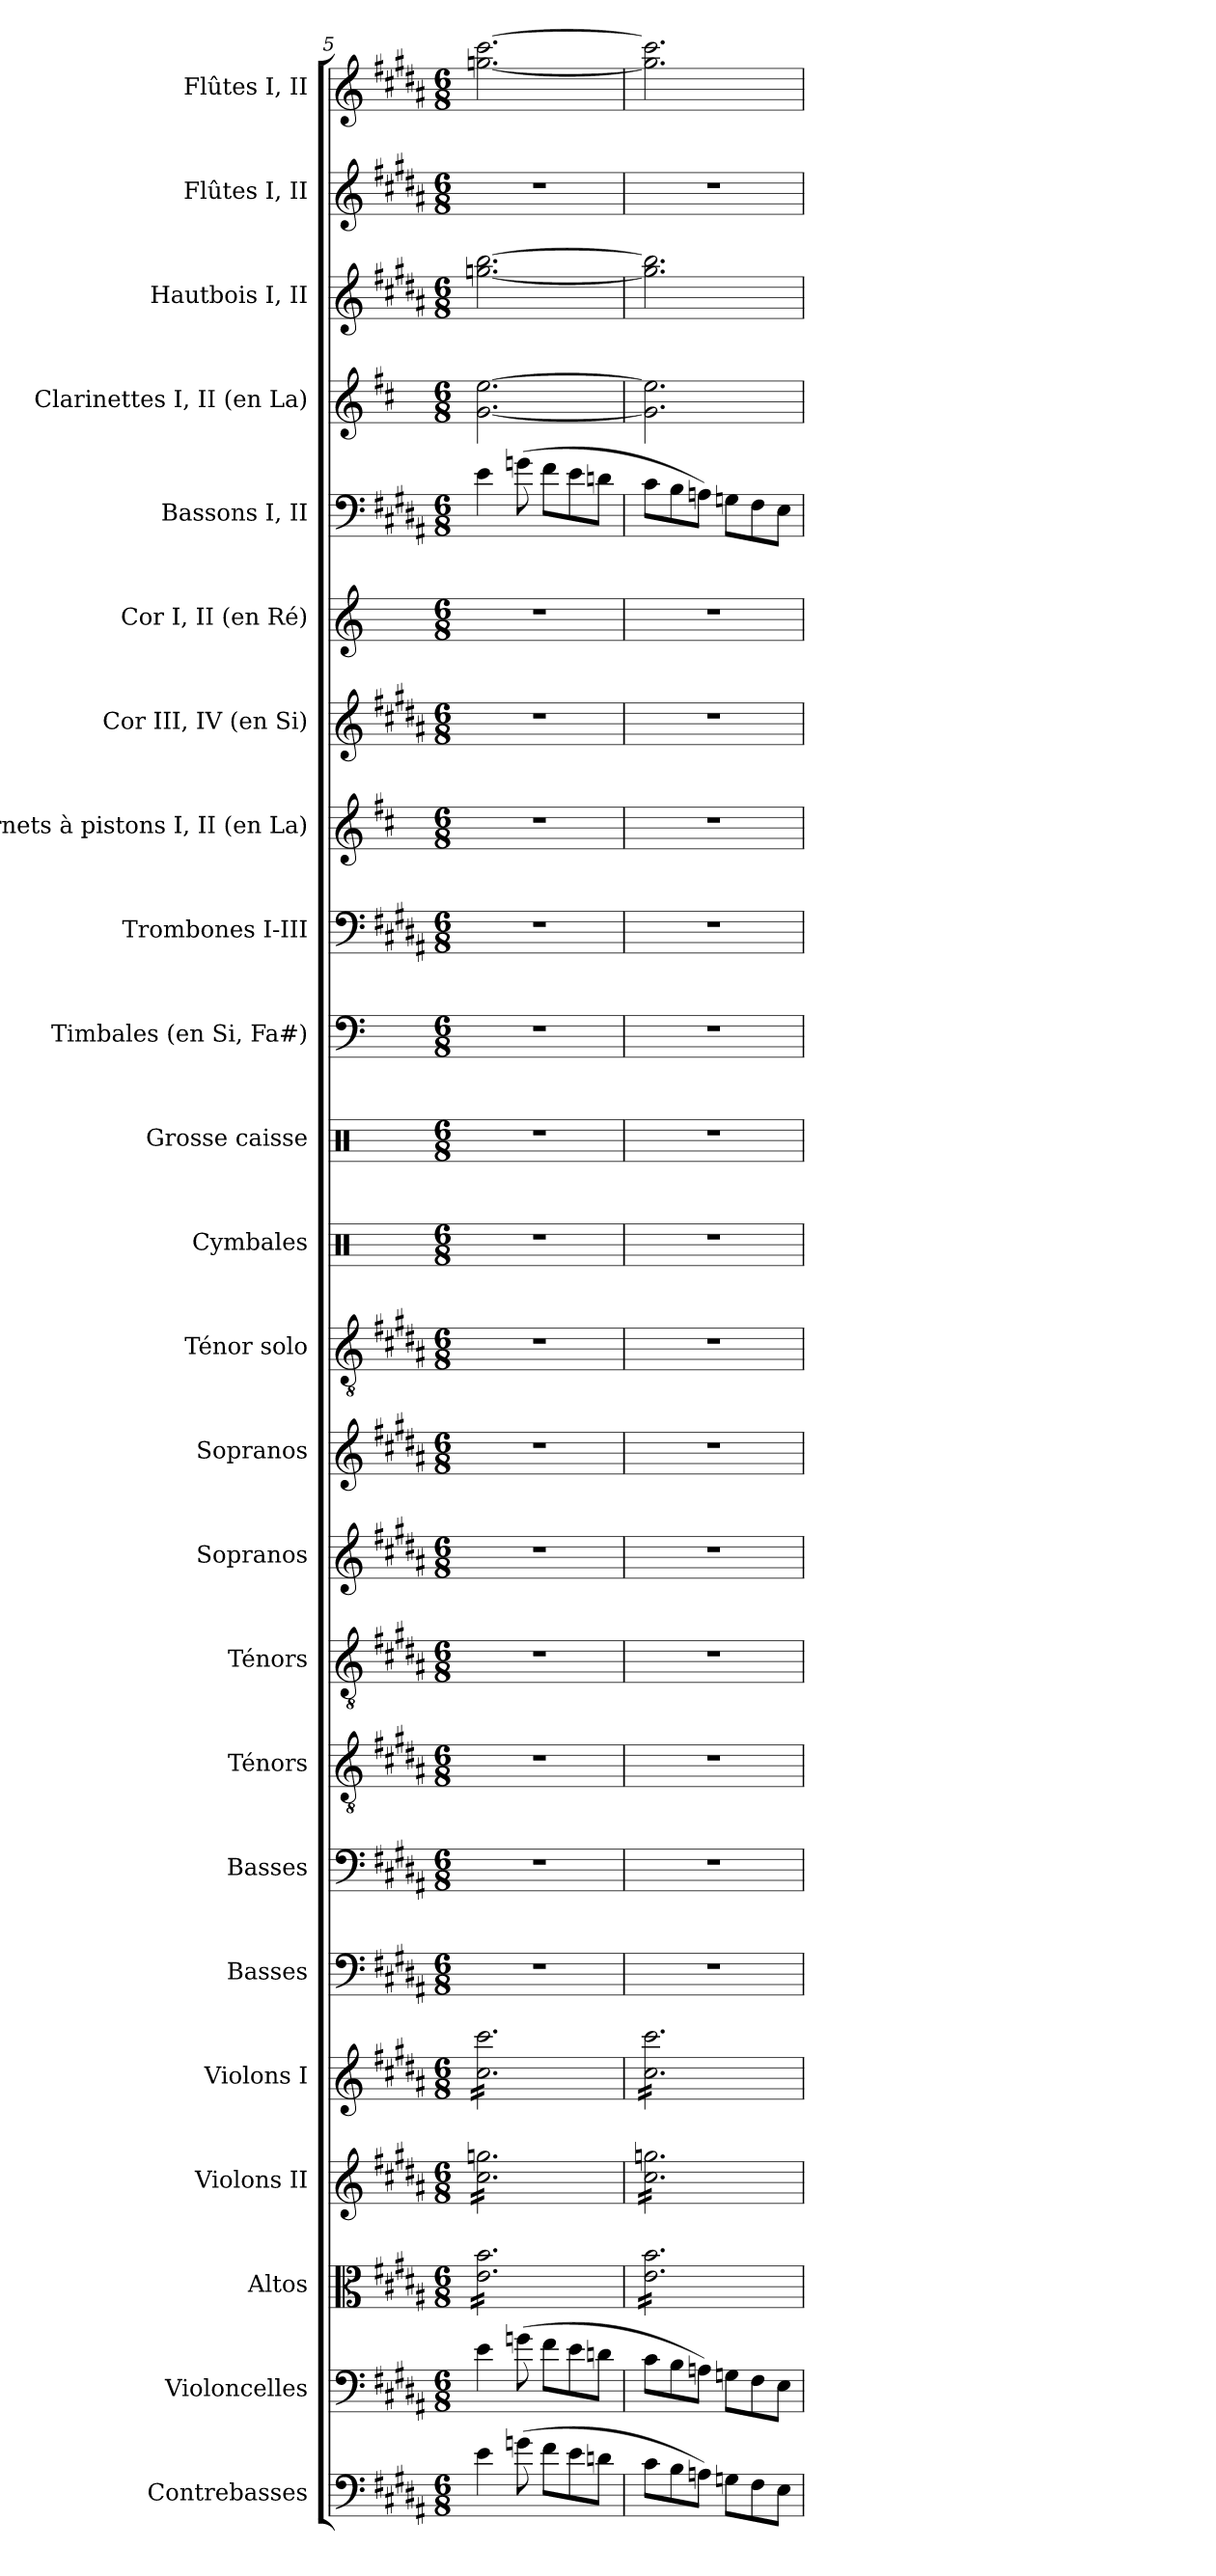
**kern	**kern	**kern	**kern	**kern	**kern	**kern	**kern	**kern	**kern	**kern	**kern	**kern	**kern	**kern	**kern	**kern	**kern	**kern	**kern	**kern	**kern	**kern	**kern
*part24	*part23	*part22	*part21	*part20	*part19	*part18	*part17	*part16	*part15	*part14	*part13	*part12	*part11	*part10	*part9	*part8	*part7	*part6	*part5	*part4	*part3	*part2	*part1
*staff24	*staff23	*staff22	*staff21	*staff20	*staff19	*staff18	*staff17	*staff16	*staff15	*staff14	*staff13	*staff12	*staff11	*staff10	*staff9	*staff8	*staff7	*staff6	*staff5	*staff4	*staff3	*staff2	*staff1
*I"Contrebasses	*I"Violoncelles	*I"Altos	*I"Violons II	*I"Violons I	*I"Basses	*I"Basses	*I"Ténors	*I"Ténors	*I"Sopranos	*I"Sopranos	*I"Ténor solo	*I"Cymbales	*I"Grosse caisse	*I"Timbales (en Si, Fa#)	*I"Trombones I-III	*I"Cornets à pistons I, II (en La)	*I"Cor III, IV (en Si)	*I"Cor I, II (en Ré)	*I"Bassons I, II	*I"Clarinettes I, II (en La)	*I"Hautbois I, II	*I"Flûtes I, II	*I"Flûtes I, II
*I'Cb.	*I'Vlles	*I'Altos	*I'Vns II	*I'Vns I	*I'Basses	*I'Basses	*I'Tén.	*I'Tén.	*I'Sopr.	*I'Sopr.	*I'Tén. solo	*I'Cym.	*I'G. c.	*I'Timb.	*I'Trb.	*I'C.à p. (La)	*I'Cor (Si)	*I'Cor (Ré)	*I'Bns	*I'Cl. (La)	*I'Hb.	*I'Fl.	*I'Fl.
*clefF4	*clefF4	*clefC3	*clefG2	*clefG2	*clefF4	*clefF4	*clefGv2	*clefGv2	*clefG2	*clefG2	*clefGv2	*clefX	*clefX	*clefF4	*clefF4	*clefG2	*clefG2	*clefG2	*clefF4	*clefG2	*clefG2	*clefG2	*clefG2
*ITrd7c12	*	*	*	*	*	*	*ITrd7c12	*ITrd7c12	*	*	*ITrd7c12	*	*	*	*	*ITrd2c3	*ITrd8c13	*ITrd6c10	*	*ITrd2c3	*	*	*
*k[f#c#g#d#a#]	*k[f#c#g#d#a#]	*k[f#c#g#d#a#]	*k[f#c#g#d#a#]	*k[f#c#g#d#a#]	*k[f#c#g#d#a#]	*k[f#c#g#d#a#]	*k[f#c#g#d#a#]	*k[f#c#g#d#a#]	*k[f#c#g#d#a#]	*k[f#c#g#d#a#]	*k[f#c#g#d#a#]	*k[]	*k[]	*k[]	*k[f#c#g#d#a#]	*k[f#c#g#d#a#]	*k[f#c#g#d#a#]	*k[f#c#]	*k[f#c#g#d#a#]	*k[f#c#g#d#a#]	*k[f#c#g#d#a#]	*k[f#c#g#d#a#]	*k[f#c#g#d#a#]
*B:	*B:	*B:	*B:	*B:	*B:	*B:	*B:	*B:	*B:	*B:	*B:	*C:	*C:	*C:	*B:	*B:	*B:	*D:	*B:	*B:	*B:	*B:	*B:
*M6/8	*M6/8	*M6/8	*M6/8	*M6/8	*M6/8	*M6/8	*M6/8	*M6/8	*M6/8	*M6/8	*M6/8	*M6/8	*M6/8	*M6/8	*M6/8	*M6/8	*M6/8	*M6/8	*M6/8	*M6/8	*M6/8	*M6/8	*M6/8
=5	=5	=5	=5	=5	=5	=5	=5	=5	=5	=5	=5	=5	=5	=5	=5	=5	=5	=5	=5	=5	=5	=5	=5
!	!	!	!	!	!LO:N:vis=1	!LO:N:vis=1	!LO:N:vis=1	!LO:N:vis=1	!LO:N:vis=1	!LO:N:vis=1	!LO:N:vis=1	!LO:N:vis=1	!LO:N:vis=1	!LO:N:vis=1	!LO:N:vis=1	!LO:N:vis=1	!LO:N:vis=1	!LO:N:vis=1	!	!	!	!LO:N:vis=1	!
*	*	*tremolo	*	*	*	*	*	*	*	*	*	*	*	*	*	*	*	*	*	*	*	*	*
*	*	*	*tremolo	*	*	*	*	*	*	*	*	*	*	*	*	*	*	*	*	*	*	*	*
*	*	*	*	*tremolo	*	*	*	*	*	*	*	*	*	*	*	*	*	*	*	*	*	*	*
4Ei\	4ei\	16ei\ 16biLL	16cc#i\ 16ggniLL	16cc#i\ 16ccc#iLL	2.r	2.r	2.r	2.r	2.r	2.r	2.r	2.r	2.r	2.r	2.r	2.r	2.r	2.r	4ei\	[<2.ei\ [>2.cc#i	[<2.ggni\ [>2.bbi	2.r	[<2.ggni\ [>2.ccc#i
.	.	16ei\ 16bi	16cc#i\ 16ggni	16cc#i\ 16ccc#i	.	.	.	.	.	.	.	.	.	.	.	.	.	.	.	.	.	.	.
.	.	16ei\ 16bi	16cc#i\ 16ggni	16cc#i\ 16ccc#i	.	.	.	.	.	.	.	.	.	.	.	.	.	.	.	.	.	.	.
.	.	16ei\ 16bi	16cc#i\ 16ggni	16cc#i\ 16ccc#i	.	.	.	.	.	.	.	.	.	.	.	.	.	.	.	.	.	.	.
(8Gni\	(8gni\	16ei\ 16bi	16cc#i\ 16ggni	16cc#i\ 16ccc#i	.	.	.	.	.	.	.	.	.	.	.	.	.	.	(8gni\	.	.	.	.
.	.	16ei\ 16bi	16cc#i\ 16ggni	16cc#i\ 16ccc#i	.	.	.	.	.	.	.	.	.	.	.	.	.	.	.	.	.	.	.
8F#i\L	8f#i\L	16ei\ 16bi	16cc#i\ 16ggni	16cc#i\ 16ccc#i	.	.	.	.	.	.	.	.	.	.	.	.	.	.	8f#i\L	.	.	.	.
.	.	16ei\ 16bi	16cc#i\ 16ggni	16cc#i\ 16ccc#i	.	.	.	.	.	.	.	.	.	.	.	.	.	.	.	.	.	.	.
8Ei\	8ei\	16ei\ 16bi	16cc#i\ 16ggni	16cc#i\ 16ccc#i	.	.	.	.	.	.	.	.	.	.	.	.	.	.	8ei\	.	.	.	.
.	.	16ei\ 16bi	16cc#i\ 16ggni	16cc#i\ 16ccc#i	.	.	.	.	.	.	.	.	.	.	.	.	.	.	.	.	.	.	.
8Dni\J	8dni\J	16ei\ 16bi	16cc#i\ 16ggni	16cc#i\ 16ccc#i	.	.	.	.	.	.	.	.	.	.	.	.	.	.	8dni\J	.	.	.	.
.	.	16ei\ 16biJJ	16cc#i\ 16ggniJJ	16cc#i\ 16ccc#iJJ	.	.	.	.	.	.	.	.	.	.	.	.	.	.	.	.	.	.	.
=6	=6	=6	=6	=6	=6	=6	=6	=6	=6	=6	=6	=6	=6	=6	=6	=6	=6	=6	=6	=6	=6	=6	=6
!	!	!	!	!	!LO:N:vis=1	!LO:N:vis=1	!LO:N:vis=1	!LO:N:vis=1	!LO:N:vis=1	!LO:N:vis=1	!LO:N:vis=1	!LO:N:vis=1	!LO:N:vis=1	!LO:N:vis=1	!LO:N:vis=1	!LO:N:vis=1	!LO:N:vis=1	!LO:N:vis=1	!	!	!	!LO:N:vis=1	!
8C#i\L	8c#i\L	16ei\ 16biLL	16cc#i\ 16ggniLL	16cc#i\ 16ccc#iLL	2.r	2.r	2.r	2.r	2.r	2.r	2.r	2.r	2.r	2.r	2.r	2.r	2.r	2.r	8c#i\L	2.ei\] 2.cc#i]	2.ggi\] 2.bbi]	2.r	2.ggi\] 2.ccc#i]
.	.	16ei\ 16bi	16cc#i\ 16ggni	16cc#i\ 16ccc#i	.	.	.	.	.	.	.	.	.	.	.	.	.	.	.	.	.	.	.
8BBi\	8Bi\	16ei\ 16bi	16cc#i\ 16ggni	16cc#i\ 16ccc#i	.	.	.	.	.	.	.	.	.	.	.	.	.	.	8Bi\	.	.	.	.
.	.	16ei\ 16bi	16cc#i\ 16ggni	16cc#i\ 16ccc#i	.	.	.	.	.	.	.	.	.	.	.	.	.	.	.	.	.	.	.
8AAni\J)	8Ani\J)	16ei\ 16bi	16cc#i\ 16ggni	16cc#i\ 16ccc#i	.	.	.	.	.	.	.	.	.	.	.	.	.	.	8Ani\J)	.	.	.	.
.	.	16ei\ 16bi	16cc#i\ 16ggni	16cc#i\ 16ccc#i	.	.	.	.	.	.	.	.	.	.	.	.	.	.	.	.	.	.	.
8GGni\L	8Gni\L	16ei\ 16bi	16cc#i\ 16ggni	16cc#i\ 16ccc#i	.	.	.	.	.	.	.	.	.	.	.	.	.	.	8Gni\L	.	.	.	.
.	.	16ei\ 16bi	16cc#i\ 16ggni	16cc#i\ 16ccc#i	.	.	.	.	.	.	.	.	.	.	.	.	.	.	.	.	.	.	.
8FF#i\	8F#i\	16ei\ 16bi	16cc#i\ 16ggni	16cc#i\ 16ccc#i	.	.	.	.	.	.	.	.	.	.	.	.	.	.	8F#i\	.	.	.	.
.	.	16ei\ 16bi	16cc#i\ 16ggni	16cc#i\ 16ccc#i	.	.	.	.	.	.	.	.	.	.	.	.	.	.	.	.	.	.	.
8EEi\J	8Ei\J	16ei\ 16bi	16cc#i\ 16ggni	16cc#i\ 16ccc#i	.	.	.	.	.	.	.	.	.	.	.	.	.	.	8Ei\J	.	.	.	.
.	.	16ei\ 16biJJ	16cc#i\ 16ggniJJ	16cc#i\ 16ccc#iJJ	.	.	.	.	.	.	.	.	.	.	.	.	.	.	.	.	.	.	.
*	*	*	*	*Xtremolo	*	*	*	*	*	*	*	*	*	*	*	*	*	*	*	*	*	*	*
*	*	*	*Xtremolo	*	*	*	*	*	*	*	*	*	*	*	*	*	*	*	*	*	*	*	*
*	*	*Xtremolo	*	*	*	*	*	*	*	*	*	*	*	*	*	*	*	*	*	*	*	*	*
=	=	=	=	=	=	=	=	=	=	=	=	=	=	=	=	=	=	=	=	=	=	=	=
*-	*-	*-	*-	*-	*-	*-	*-	*-	*-	*-	*-	*-	*-	*-	*-	*-	*-	*-	*-	*-	*-	*-	*-
